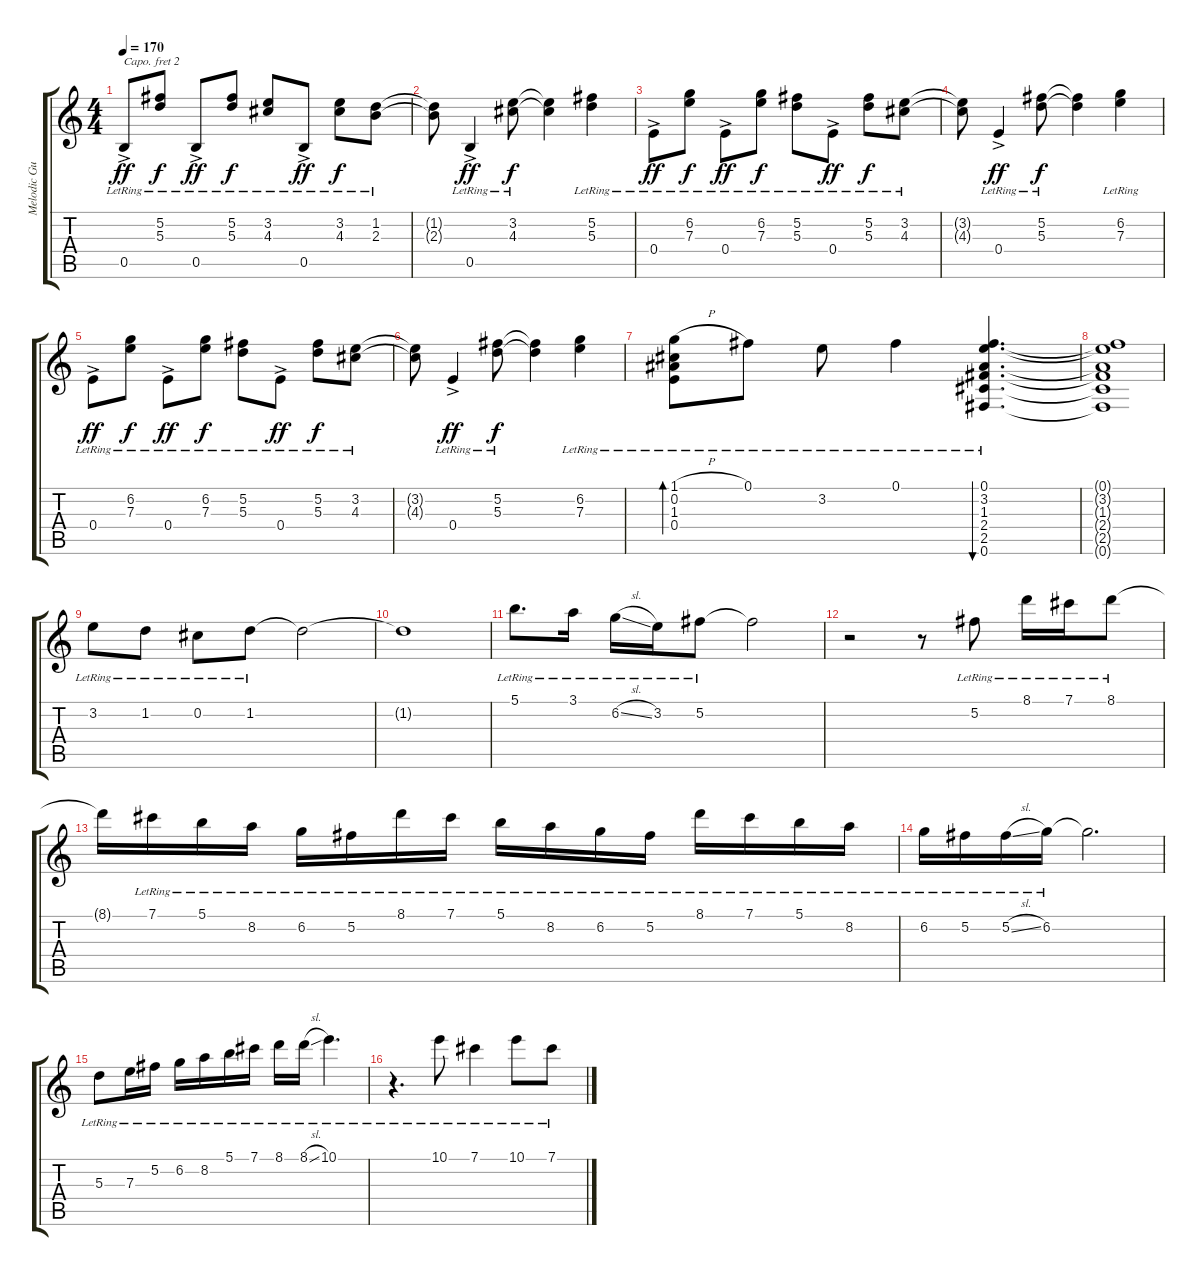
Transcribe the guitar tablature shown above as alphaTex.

\track ("Melodic Guitar" "Melodic Gu") {instrument acousticguitarnylon}
\staff {score tabs}
\capo 2
\tuning (E4 B3 G3 D3 A2 E2) {hide}
\ts (4 4)
\tempo 170
\clef g2
\ks c
0.5{ac lr}.8{dy ff} (5.2{lr} 5.3{lr}).8{dy f} 0.5{ac lr}.8{dy ff} (5.2{lr} 5.3{lr}).8{dy f} (3.2{lr} 4.3{lr}).8 0.5{ac lr}.8{dy ff} (3.2{lr} 4.3{lr}).8{dy f} (1.2{lr} 2.3{lr}).8 |
(1.2{t} 2.3{t}).8 0.5{ac lr}.4{dy ff} (3.2{lr} 4.3{lr}).8{dy f} (3.2{t} 4.3{t}).4 (5.2{lr} 5.3{lr}).4 |
0.4{ac lr}.8{dy ff} (6.2{lr} 7.3{lr}).8{dy f} 0.4{ac lr}.8{dy ff} (6.2{lr} 7.3{lr}).8{dy f} (5.2{lr} 5.3{lr}).8 0.4{ac lr}.8{dy ff} (5.2{lr} 5.3{lr}).8{dy f} (3.2{lr} 4.3{lr}).8 |
(3.2{t} 4.3{t}).8 0.4{ac lr}.4{dy ff} (5.2{lr} 5.3{lr}).8{dy f} (5.2{t} 5.3{t}).4 (6.2{lr} 7.3{lr}).4 |
0.4{ac lr}.8{dy ff} (6.2{lr} 7.3{lr}).8{dy f} 0.4{ac lr}.8{dy ff} (6.2{lr} 7.3{lr}).8{dy f} (5.2{lr} 5.3{lr}).8 0.4{ac lr}.8{dy ff} (5.2{lr} 5.3{lr}).8{dy f} (3.2{lr} 4.3{lr}).8 |
(3.2{t} 4.3{t}).8 0.4{ac lr}.4{dy ff} (5.2{lr} 5.3{lr}).8{dy f} (5.2{t} 5.3{t}).4 (6.2{lr} 7.3{lr}).4 |
(1.1{h lr} 0.2{lr} 1.3{lr} 0.4{lr}).8{bd 480} 0.1{lr}.8 3.2{lr}.8 0.1{lr}.4 (0.1{lr} 3.2{lr} 1.3{lr} 2.4{lr} 2.5{lr} 0.6{lr}).4{d bu 480} |
(0.1{t} 3.2{t} 1.3{t} 2.4{t} 2.5{t} 0.6{t}).1 |
3.2{lr}.8 1.2{lr}.8 0.2{lr}.8 1.2{lr}.8 1.2{t}.2 |
1.2{t}.1 |
5.1{lr}.8{d} 3.1{lr}.16 6.2{sl lr}.16 3.2{lr}.16 5.2{lr}.8 5.2{t}.2 |
r.2 r.8 5.2{lr}.8 8.1{lr}.16 7.1{lr}.16 8.1{lr}.8 |
8.1{t}.16 7.1{lr}.16 5.1{lr}.16 8.2{lr}.16 6.2{lr}.16 5.2{lr}.16 8.1{lr}.16 7.1{lr}.16 5.1{lr}.16 8.2{lr}.16 6.2{lr}.16 5.2{lr}.16 8.1{lr}.16 7.1{lr}.16 5.1{lr}.16 8.2{lr}.16 |
6.2{lr}.16 5.2{lr}.16 5.2{sl lr}.16 6.2{lr}.16 6.2{t}.2{d} |
5.3{lr}.8 7.3{lr}.16 5.2{lr}.16 6.2{lr}.16 8.2{lr}.16 5.1{lr}.16 7.1{lr}.16 8.1{lr}.16 8.1{sl lr}.16 10.1{lr}.4{d} |
r.4{d} 10.1{lr}.8 7.1{lr}.4 10.1{lr}.8 7.1{lr}.8
